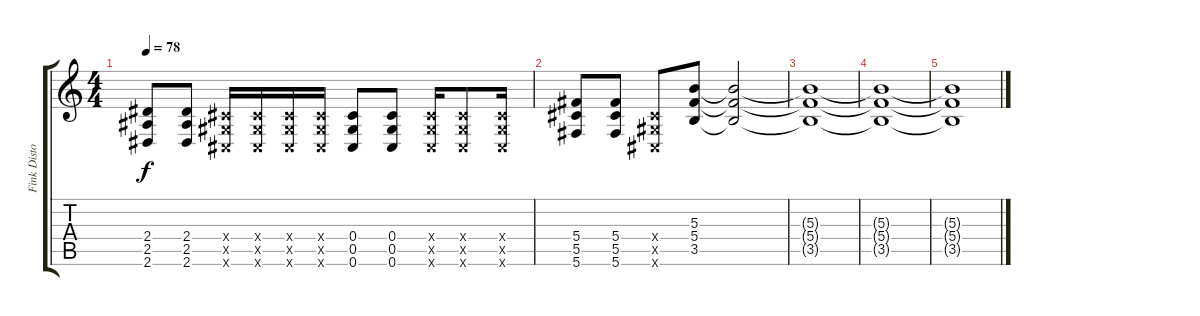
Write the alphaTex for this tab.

\track ("Fink Distortion" "Fink Disto") {instrument distortionguitar}
\staff {score tabs}
\tuning (Eb4 Bb3 Gb3 Db3 Ab2 Db2) {hide}
\ts (4 4)
\tempo 78
\clef g2
\ks c
(2.4 2.5 2.6).8{dy f} (2.4 2.5 2.6).8 (0.4{x} 0.5{x} 0.6{x}).16 (0.4{x} 0.5{x} 0.6{x}).16 (0.4{x} 0.5{x} 0.6{x}).16 (0.4{x} 0.5{x} 0.6{x}).16 (0.4 0.5 0.6).8 (0.4 0.5 0.6).8 (0.4{x} 0.5{x} 0.6{x}).16 (0.4{x} 0.5{x} 0.6{x}).8 (0.4{x} 0.5{x} 0.6{x}).16 |
(5.4 5.5 5.6).8 (5.4 5.5 5.6).8 (0.4{x} 0.5{x} 0.6{x}).8 (5.3 5.4 3.5).8 (5.3{t} 5.4{t} 3.5{t}).2 |
(5.3{t} 5.4{t} 3.5{t}).1 |
(5.3{t} 5.4{t} 3.5{t}).1 |
(5.3{t} 5.4{t} 3.5{t}).1
